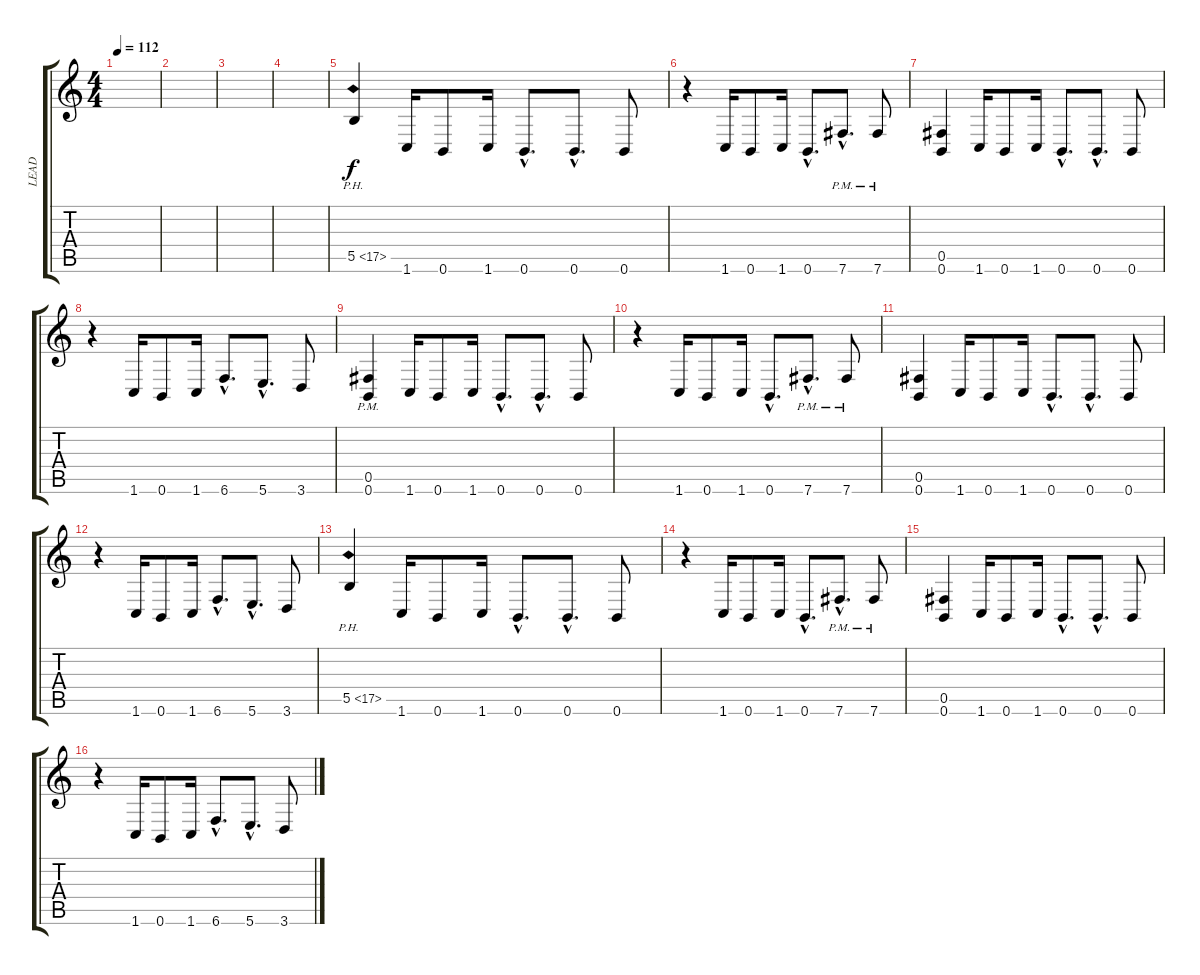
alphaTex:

\track ("LEAD" "LEAD") {instrument distortionguitar}
\staff {score tabs}
\tuning (Db4 Ab3 E3 B2 Gb2 B1) {hide}
\ts (4 4)
\tempo 112
\clef g2
\ks c
|
|
|
|
5.5{ph 12}.4 1.6.16 0.6.8 1.6.16 0.6{hac}.8{d} 0.6{hac}.8{d} 0.6.8 |
r.4 1.6.16 0.6.8 1.6.16 0.6{hac}.8{d} 7.6{hac pm}.8{d} 7.6{pm}.8 |
(0.5 0.6).4 1.6.16 0.6.8 1.6.16 0.6{hac}.8{d} 0.6{hac}.8{d} 0.6.8 |
r.4 1.6.16 0.6.8 1.6.16 6.6{hac}.8{d} 5.6{hac}.8{d} 3.6.8 |
(0.5{pm} 0.6{pm}).4 1.6.16 0.6.8 1.6.16 0.6{hac}.8{d} 0.6{hac}.8{d} 0.6.8 |
r.4 1.6.16 0.6.8 1.6.16 0.6{hac}.8{d} 7.6{hac pm}.8{d} 7.6{pm}.8 |
(0.5 0.6).4 1.6.16 0.6.8 1.6.16 0.6{hac}.8{d} 0.6{hac}.8{d} 0.6.8 |
r.4 1.6.16 0.6.8 1.6.16 6.6{hac}.8{d} 5.6{hac}.8{d} 3.6.8 |
5.5{ph 12}.4 1.6.16 0.6.8 1.6.16 0.6{hac}.8{d} 0.6{hac}.8{d} 0.6.8 |
r.4 1.6.16 0.6.8 1.6.16 0.6{hac}.8{d} 7.6{hac pm}.8{d} 7.6{pm}.8 |
(0.5 0.6).4 1.6.16 0.6.8 1.6.16 0.6{hac}.8{d} 0.6{hac}.8{d} 0.6.8 |
r.4 1.6.16 0.6.8 1.6.16 6.6{hac}.8{d} 5.6{hac}.8{d} 3.6.8
